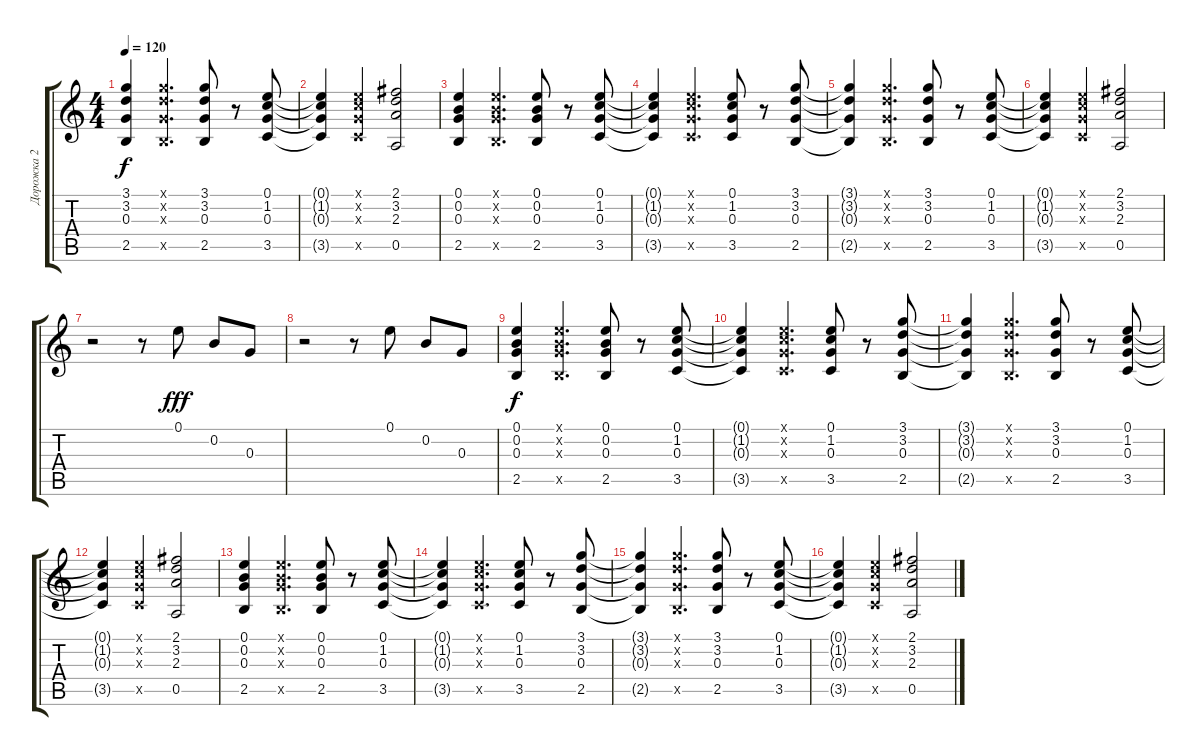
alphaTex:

\track ("Дорожка 2" "Дорожка 2") {instrument acousticguitarnylon}
\staff {score tabs}
\tuning (E4 B3 G3 D3 A2 E2) {hide}
\ts (4 4)
\tempo 120
\clef g2
\ks c
(3.1{t} 3.2{t} 0.3{t} 2.5{t}).4{dy f} (3.1{x} 3.2{x} 0.3{x} 2.5{x}).4{d} (3.1 3.2 0.3 2.5).8 r.8 (0.1 1.2 0.3 3.5).8 |
(0.1{t} 1.2{t} 0.3{t} 3.5{t}).4 (0.1{x} 1.2{x} 0.3{x} 3.5{x}).4 (2.1 3.2 2.3 0.5).2 |
(0.1 0.2 0.3 2.5).4 (0.1{x} 0.2{x} 0.3{x} 2.5{x}).4{d} (0.1 0.2 0.3 2.5).8 r.8 (0.1 1.2 0.3 3.5).8 |
(0.1{t} 1.2{t} 0.3{t} 3.5{t}).4 (0.1{x} 1.2{x} 0.3{x} 3.5{x}).4{d} (0.1 1.2 0.3 3.5).8 r.8 (3.1 3.2 0.3 2.5).8 |
(3.1{t} 3.2{t} 0.3{t} 2.5{t}).4 (3.1{x} 3.2{x} 0.3{x} 2.5{x}).4{d} (3.1 3.2 0.3 2.5).8 r.8 (0.1 1.2 0.3 3.5).8 |
(0.1{t} 1.2{t} 0.3{t} 3.5{t}).4 (0.1{x} 1.2{x} 0.3{x} 3.5{x}).4 (2.1 3.2 2.3 0.5).2 |
r.2 r.8 0.1.8{dy fff} 0.2.8 0.3.8 |
r.2 r.8 0.1.8 0.2.8 0.3.8 |
(0.1 0.2 0.3 2.5).4{dy f} (0.1{x} 0.2{x} 0.3{x} 2.5{x}).4{d} (0.1 0.2 0.3 2.5).8 r.8 (0.1 1.2 0.3 3.5).8 |
(0.1{t} 1.2{t} 0.3{t} 3.5{t}).4 (0.1{x} 1.2{x} 0.3{x} 3.5{x}).4{d} (0.1 1.2 0.3 3.5).8 r.8 (3.1 3.2 0.3 2.5).8 |
(3.1{t} 3.2{t} 0.3{t} 2.5{t}).4 (3.1{x} 3.2{x} 0.3{x} 2.5{x}).4{d} (3.1 3.2 0.3 2.5).8 r.8 (0.1 1.2 0.3 3.5).8 |
(0.1{t} 1.2{t} 0.3{t} 3.5{t}).4 (0.1{x} 1.2{x} 0.3{x} 3.5{x}).4 (2.1 3.2 2.3 0.5).2 |
(0.1 0.2 0.3 2.5).4 (0.1{x} 0.2{x} 0.3{x} 2.5{x}).4{d} (0.1 0.2 0.3 2.5).8 r.8 (0.1 1.2 0.3 3.5).8 |
(0.1{t} 1.2{t} 0.3{t} 3.5{t}).4 (0.1{x} 1.2{x} 0.3{x} 3.5{x}).4{d} (0.1 1.2 0.3 3.5).8 r.8 (3.1 3.2 0.3 2.5).8 |
(3.1{t} 3.2{t} 0.3{t} 2.5{t}).4 (3.1{x} 3.2{x} 0.3{x} 2.5{x}).4{d} (3.1 3.2 0.3 2.5).8 r.8 (0.1 1.2 0.3 3.5).8 |
(0.1{t} 1.2{t} 0.3{t} 3.5{t}).4 (0.1{x} 1.2{x} 0.3{x} 3.5{x}).4 (2.1 3.2 2.3 0.5).2
